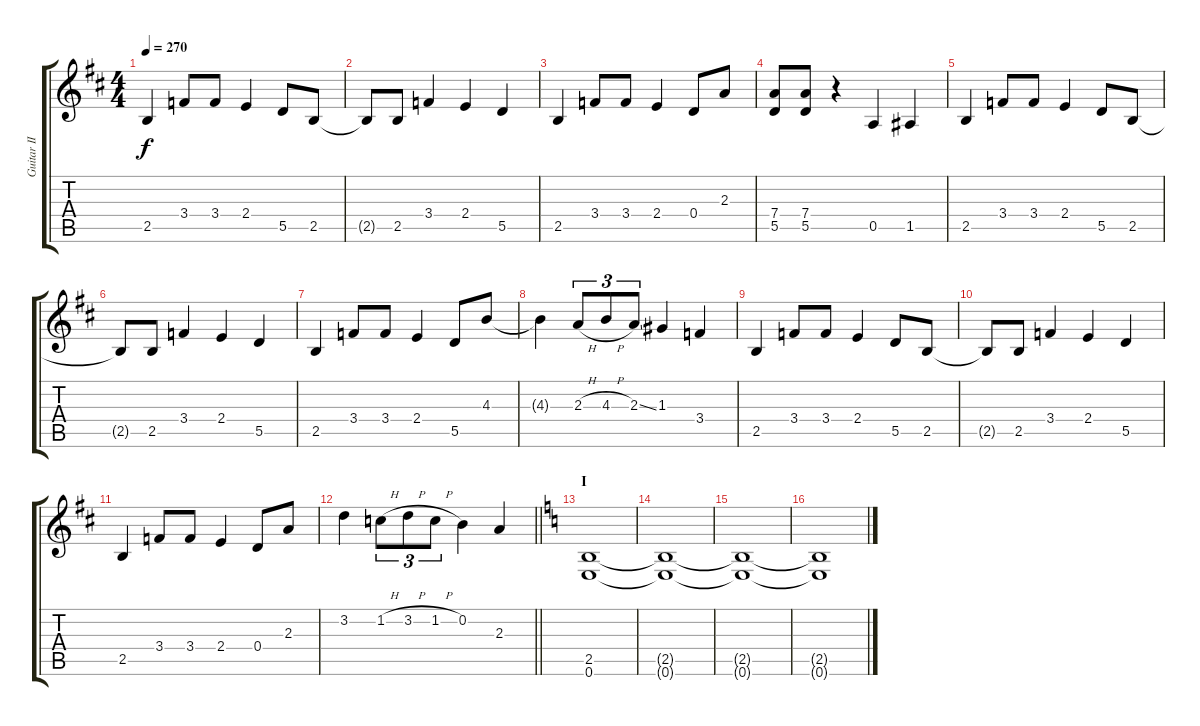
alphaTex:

\track ("Guitar II" "Guitar II") {instrument overdrivenguitar}
\staff {score tabs}
\tuning (E4 B3 G3 D3 A2 E2) {hide}
\ts (4 4)
\tempo 270
\clef g2
\ks d
2.5.4{dy f} 3.4.8 3.4.8 2.4.4 5.5.8 2.5.8 |
2.5{t}.8 2.5.8 3.4.4 2.4.4 5.5.4 |
2.5.4 3.4.8 3.4.8 2.4.4 0.4.8 2.3.8 |
(7.4 5.5).8 (7.4 5.5).8 r.4 0.5.4 1.5.4 |
2.5.4 3.4.8 3.4.8 2.4.4 5.5.8 2.5.8 |
2.5{t}.8 2.5.8 3.4.4 2.4.4 5.5.4 |
2.5.4 3.4.8 3.4.8 2.4.4 5.5.8 4.3.8 |
4.3{t}.4 2.3{h}.8{tu (3 2)} 4.3{h}.8{tu (3 2)} 2.3{ss}.8{tu (3 2)} 1.3.4 3.4.4 |
2.5.4 3.4.8 3.4.8 2.4.4 5.5.8 2.5.8 |
2.5{t}.8 2.5.8 3.4.4 2.4.4 5.5.4 |
2.5.4 3.4.8 3.4.8 2.4.4 0.4.8 2.3.8 |
\barLineRight lightlight
3.2.4 1.2{h}.8{tu (3 2)} 3.2{h}.8{tu (3 2)} 1.2{h}.8{tu (3 2)} 0.2.4 2.3.4 |
\section ("" "I")
\ks c
(2.5 0.6).1 |
(2.5{t} 0.6{t}).1 |
(2.5{t} 0.6{t}).1 |
(2.5{t} 0.6{t}).1
